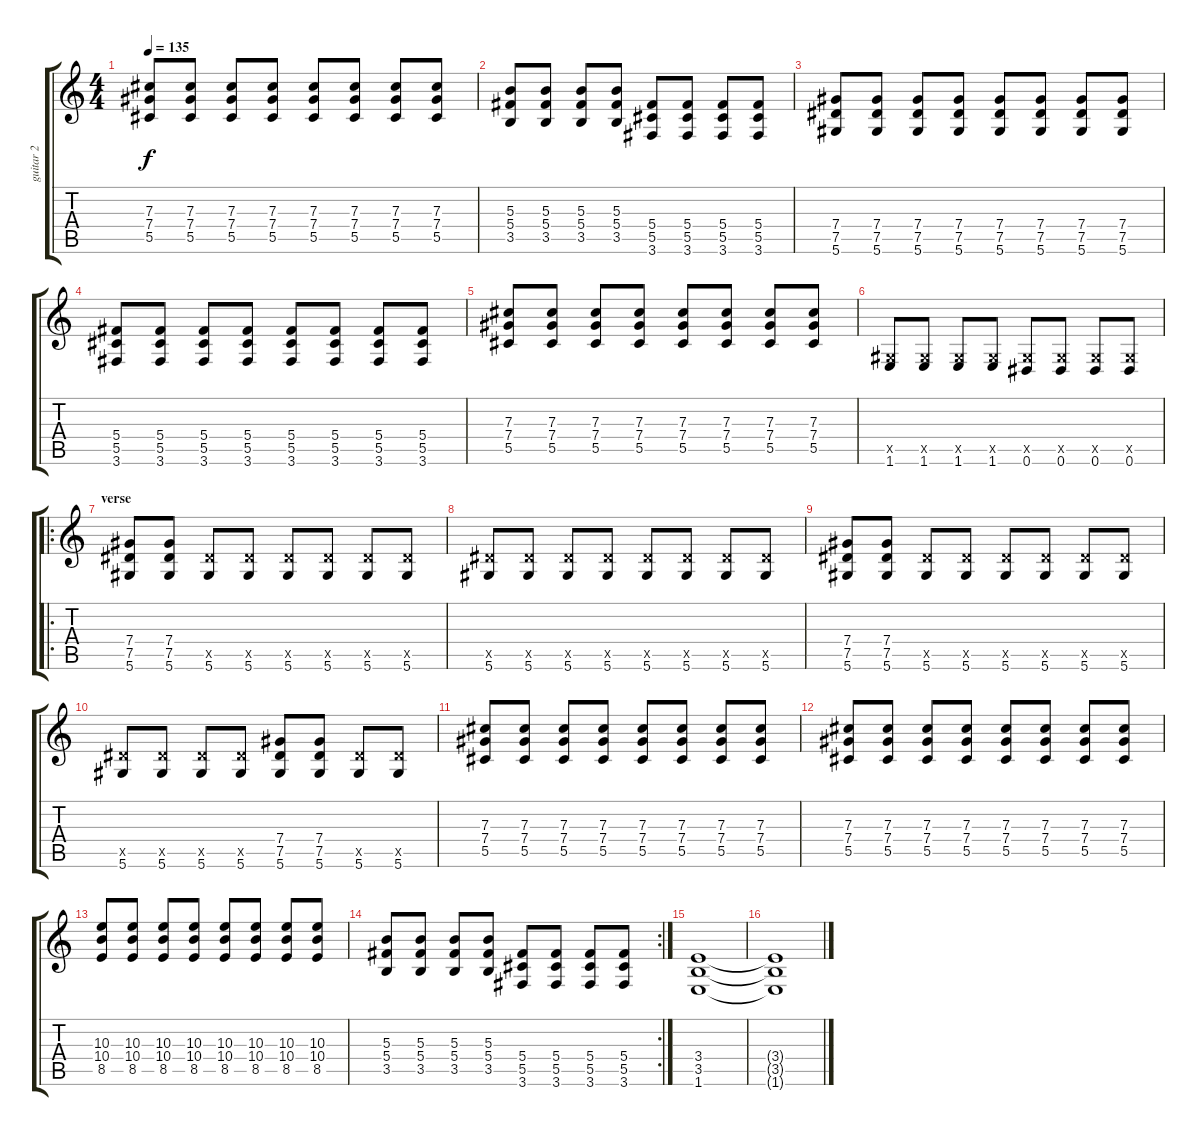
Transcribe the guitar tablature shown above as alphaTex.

\track ("guitar 2" "guitar 2") {instrument distortionguitar}
\staff {score tabs}
\tuning (Eb4 Bb3 Gb3 Db3 Ab2 Eb2) {hide}
\ts (4 4)
\tempo 135
\clef g2
\ks c
(7.3 7.4 5.5).8{dy f} (7.3 7.4 5.5).8 (7.3 7.4 5.5).8 (7.3 7.4 5.5).8 (7.3 7.4 5.5).8 (7.3 7.4 5.5).8 (7.3 7.4 5.5).8 (7.3 7.4 5.5).8 |
(5.3 5.4 3.5).8 (5.3 5.4 3.5).8 (5.3 5.4 3.5).8 (5.3 5.4 3.5).8 (5.4 5.5 3.6).8 (5.4 5.5 3.6).8 (5.4 5.5 3.6).8 (5.4 5.5 3.6).8 |
(7.4 7.5 5.6).8 (7.4 7.5 5.6).8 (7.4 7.5 5.6).8 (7.4 7.5 5.6).8 (7.4 7.5 5.6).8 (7.4 7.5 5.6).8 (7.4 7.5 5.6).8 (7.4 7.5 5.6).8 |
(5.4 5.5 3.6).8 (5.4 5.5 3.6).8 (5.4 5.5 3.6).8 (5.4 5.5 3.6).8 (5.4 5.5 3.6).8 (5.4 5.5 3.6).8 (5.4 5.5 3.6).8 (5.4 5.5 3.6).8 |
(7.3 7.4 5.5).8 (7.3 7.4 5.5).8 (7.3 7.4 5.5).8 (7.3 7.4 5.5).8 (7.3 7.4 5.5).8 (7.3 7.4 5.5).8 (7.3 7.4 5.5).8 (7.3 7.4 5.5).8 |
(0.5{x} 1.6).8 (0.5{x} 1.6).8 (0.5{x} 1.6).8 (0.5{x} 1.6).8 (0.5{x} 0.6).8 (0.5{x} 0.6).8 (0.5{x} 0.6).8 (0.5{x} 0.6).8 |
\ro
\section ("" "verse")
(7.4 7.5 5.6).8 (7.4 7.5 5.6).8 (7.5{x} 5.6).8 (7.5{x} 5.6).8 (7.5{x} 5.6).8 (7.5{x} 5.6).8 (7.5{x} 5.6).8 (7.5{x} 5.6).8 |
(7.5{x} 5.6).8 (7.5{x} 5.6).8 (7.5{x} 5.6).8 (7.5{x} 5.6).8 (7.5{x} 5.6).8 (7.5{x} 5.6).8 (7.5{x} 5.6).8 (7.5{x} 5.6).8 |
(7.4 7.5 5.6).8 (7.4 7.5 5.6).8 (7.5{x} 5.6).8 (7.5{x} 5.6).8 (7.5{x} 5.6).8 (7.5{x} 5.6).8 (7.5{x} 5.6).8 (7.5{x} 5.6).8 |
(7.5{x} 5.6).8 (7.5{x} 5.6).8 (7.5{x} 5.6).8 (7.5{x} 5.6).8 (7.4 7.5 5.6).8 (7.4 7.5 5.6).8 (7.5{x} 5.6).8 (7.5{x} 5.6).8 |
(7.3 7.4 5.5).8 (7.3 7.4 5.5).8 (7.3 7.4 5.5).8 (7.3 7.4 5.5).8 (7.3 7.4 5.5).8 (7.3 7.4 5.5).8 (7.3 7.4 5.5).8 (7.3 7.4 5.5).8 |
(7.3 7.4 5.5).8 (7.3 7.4 5.5).8 (7.3 7.4 5.5).8 (7.3 7.4 5.5).8 (7.3 7.4 5.5).8 (7.3 7.4 5.5).8 (7.3 7.4 5.5).8 (7.3 7.4 5.5).8 |
(10.3 10.4 8.5).8 (10.3 10.4 8.5).8 (10.3 10.4 8.5).8 (10.3 10.4 8.5).8 (10.3 10.4 8.5).8 (10.3 10.4 8.5).8 (10.3 10.4 8.5).8 (10.3 10.4 8.5).8 |
\rc 2
(5.3 5.4 3.5).8 (5.3 5.4 3.5).8 (5.3 5.4 3.5).8 (5.3 5.4 3.5).8 (5.4 5.5 3.6).8 (5.4 5.5 3.6).8 (5.4 5.5 3.6).8 (5.4 5.5 3.6).8 |
(3.4 3.5 1.6).1 |
(3.4{t} 3.5{t} 1.6{t}).1
